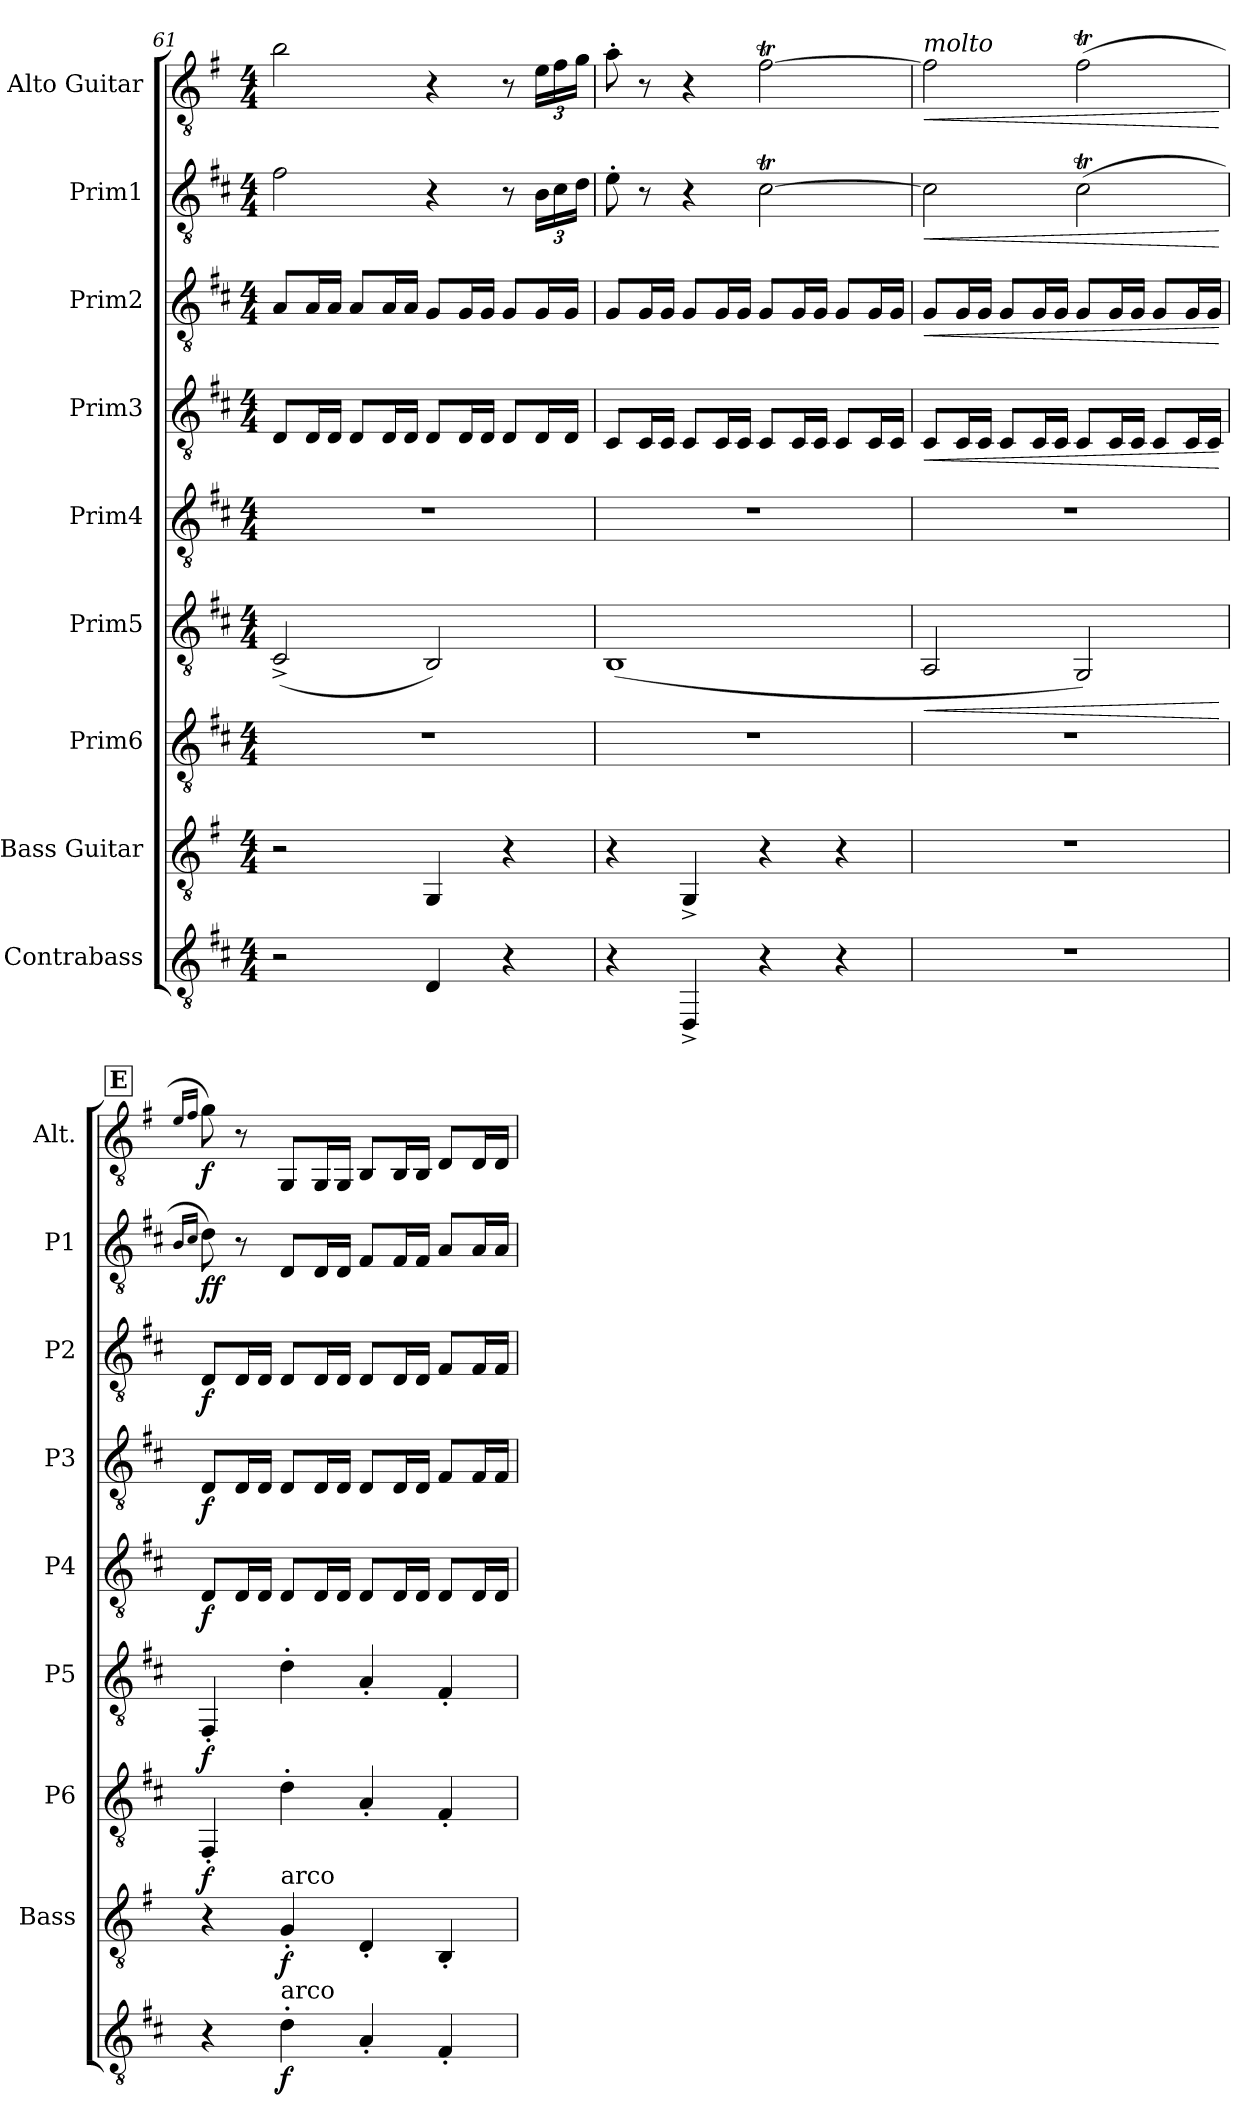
**kern	**dynam	**kern	**dynam	**kern	**dynam	**kern	**dynam	**kern	**dynam	**kern	**dynam	**kern	**dynam	**kern	**dynam	**kern	**dynam
*part9	*part9	*part8	*part8	*part7	*part7	*part6	*part6	*part5	*part5	*part4	*part4	*part3	*part3	*part2	*part2	*part1	*part1
*staff9	*staff9	*staff8	*staff8	*staff7	*staff7	*staff6	*staff6	*staff5	*staff5	*staff4	*staff4	*staff3	*staff3	*staff2	*staff2	*staff1	*staff1
*I"Contrabass	*	*I"Bass Guitar	*	*I"Prim6	*	*I"Prim5	*	*I"Prim4	*	*I"Prim3	*	*I"Prim2	*	*I"Prim1	*	*I"Alto Guitar	*
*	*	*I'Bass	*	*I'P6	*	*I'P5	*	*I'P4	*	*I'P3	*	*I'P2	*	*I'P1	*	*I'Alt.	*
*clefGv2	*	*clefGv2	*	*clefGv2	*	*clefGv2	*	*clefGv2	*	*clefGv2	*	*clefGv2	*	*clefGv2	*	*clefGv2	*
*ITrd7c12	*	*ITrd3c5	*	*	*	*	*	*	*	*	*	*	*	*	*	*ITrd-4c-7	*
*k[f#c#]	*	*k[f#c#]	*	*k[f#c#]	*	*k[f#c#]	*	*k[f#c#]	*	*k[f#c#]	*	*k[f#c#]	*	*k[f#c#]	*	*k[f#c#]	*
*M4/4	*	*M4/4	*	*M4/4	*	*M4/4	*	*M4/4	*	*M4/4	*	*M4/4	*	*M4/4	*	*M4/4	*
=61	=61	=61	=61	=61	=61	=61	=61	=61	=61	=61	=61	=61	=61	=61	=61	=61	=61
2r	.	2r	.	1r	.	(2C#^/	.	1r	.	8D/L	.	8A/L	.	2f#\	.	2ff#\	.
.	.	.	.	.	.	.	.	.	.	16D/L	.	16A/L	.	.	.	.	.
.	.	.	.	.	.	.	.	.	.	16D/JJ	.	16A/JJ	.	.	.	.	.
.	.	.	.	.	.	.	.	.	.	8D/L	.	8A/L	.	.	.	.	.
.	.	.	.	.	.	.	.	.	.	16D/L	.	16A/L	.	.	.	.	.
.	.	.	.	.	.	.	.	.	.	16D/JJ	.	16A/JJ	.	.	.	.	.
4DD/	.	4DD/	.	.	.	2BB/)	.	.	.	8D/L	.	8G/L	.	4r	.	4r	.
.	.	.	.	.	.	.	.	.	.	16D/L	.	16G/L	.	.	.	.	.
.	.	.	.	.	.	.	.	.	.	16D/JJ	.	16G/JJ	.	.	.	.	.
4r	.	4r	.	.	.	.	.	.	.	8D/L	.	8G/L	.	8r	.	8r	.
*	*	*	*	*	*	*	*	*	*	*	*	*	*	*Xbrackettup	*	*Xbrackettup	*
.	.	.	.	.	.	.	.	.	.	16D/L	.	16G/L	.	24B\LL	.	24b\LL	.
.	.	.	.	.	.	.	.	.	.	.	.	.	.	24c#\	.	24cc#\	.
.	.	.	.	.	.	.	.	.	.	16D/JJ	.	16G/JJ	.	.	.	.	.
.	.	.	.	.	.	.	.	.	.	.	.	.	.	24d\JJ	.	24dd\JJ	.
=62	=62	=62	=62	=62	=62	=62	=62	=62	=62	=62	=62	=62	=62	=62	=62	=62	=62
4r	.	4r	.	1r	.	(1BB	.	1r	.	8C#/L	.	8G/L	.	8e'\	.	8ee'\	.
.	.	.	.	.	.	.	.	.	.	16C#/L	.	16G/L	.	8r	.	8r	.
.	.	.	.	.	.	.	.	.	.	16C#/JJ	.	16G/JJ	.	.	.	.	.
4DDD^/	.	4DD^/	.	.	.	.	.	.	.	8C#/L	.	8G/L	.	4r	.	4r	.
.	.	.	.	.	.	.	.	.	.	16C#/L	.	16G/L	.	.	.	.	.
.	.	.	.	.	.	.	.	.	.	16C#/JJ	.	16G/JJ	.	.	.	.	.
4r	.	4r	.	.	.	.	.	.	.	8C#/L	.	8G/L	.	[2c#t\	.	[2cc#t\	.
.	.	.	.	.	.	.	.	.	.	16C#/L	.	16G/L	.	.	.	.	.
.	.	.	.	.	.	.	.	.	.	16C#/JJ	.	16G/JJ	.	.	.	.	.
4r	.	4r	.	.	.	.	.	.	.	8C#/L	.	8G/L	.	.	.	.	.
.	.	.	.	.	.	.	.	.	.	16C#/L	.	16G/L	.	.	.	.	.
.	.	.	.	.	.	.	.	.	.	16C#/JJ	.	16G/JJ	.	.	.	.	.
!!LO:PB:g=z
=63	=63	=63	=63	=63	=63	=63	=63	=63	=63	=63	=63	=63	=63	=63	=63	=63	=63
!	!	!	!	!	!	!	!	!	!	!	!	!	!	!	!	!LO:TX:a:i:t=molto	!
!	!	!	!	!	!	!	!LO:HP:b	!	!	!	!LO:HP:b	!	!LO:HP:b	!	!LO:HP:b	!	!LO:HP:b
1r	.	1r	.	1r	.	2AA/	<	1r	.	8C#/L	<	8G/L	<	2c#\]	<	2cc#\]	<
.	.	.	.	.	.	.	.	.	.	16C#/L	.	16G/L	.	.	.	.	.
.	.	.	.	.	.	.	.	.	.	16C#/JJ	.	16G/JJ	.	.	.	.	.
.	.	.	.	.	.	.	.	.	.	8C#/L	.	8G/L	.	.	.	.	.
.	.	.	.	.	.	.	.	.	.	16C#/L	.	16G/L	.	.	.	.	.
.	.	.	.	.	.	.	.	.	.	16C#/JJ	.	16G/JJ	.	.	.	.	.
.	.	.	.	.	.	2GG/)	.	.	.	8C#/L	.	8G/L	.	(2c#t\	.	(2cc#t\	.
.	.	.	.	.	.	.	.	.	.	16C#/L	.	16G/L	.	.	.	.	.
.	.	.	.	.	.	.	.	.	.	16C#/JJ	.	16G/JJ	.	.	.	.	.
.	.	.	.	.	.	.	.	.	.	8C#/L	.	8G/L	.	.	.	.	.
.	.	.	.	.	.	.	.	.	.	16C#/L	.	16G/L	.	.	.	.	.
.	.	.	.	.	.	.	.	.	.	16C#/JJ	.	16G/JJ	.	.	.	.	.
.	.	.	.	.	.	.	[	.	.	.	[	.	[	.	[	.	[
!!LO:REH:place=s1:a:B:fs=14:t=E
=64	=64	=64	=64	=64	=64	=64	=64	=64	=64	=64	=64	=64	=64	=64	=64	=64	=64
.	.	.	.	.	.	.	.	.	.	.	.	.	.	16qB/LL	.	16qb/LL	.
.	.	.	.	.	.	.	.	.	.	.	.	.	.	16qc#/JJ	.	16qcc#/JJ	.
!	!	!	!	!	!LO:DY:b	!	!LO:DY:b	!	!LO:DY:b	!	!LO:DY:b	!	!LO:DY:b	!	!LO:DY:b	!	!
!	!	!	!	!	!	!	!	!	!	!	!	!	!	!	!LO:DY:n=1:b	!	!LO:DY:b
4r	.	4r	.	4FF#'/	f	4FF#'/	f	8D/L	f	8D/L	f	8D/L	f	8d\)	f f	8dd\)	f
.	.	.	.	.	.	.	.	16D/L	.	16D/L	.	16D/L	.	8r	.	8r	.
.	.	.	.	.	.	.	.	16D/JJ	.	16D/JJ	.	16D/JJ	.	.	.	.	.
!	!	!LO:TX:a:t=arco	!	!	!	!	!	!	!	!	!	!	!	!	!	!	!
!LO:TX:a:t=arco	!	!	!	!	!	!	!	!	!	!	!	!	!	!	!	!	!
!	!LO:DY:b	!	!LO:DY:b	!	!	!	!	!	!	!	!	!	!	!	!	!	!
4D'\	f	4D'/	f	4d'\	.	4d'\	.	8D/L	.	8D/L	.	8D/L	.	8D/L	.	8D/L	.
.	.	.	.	.	.	.	.	16D/L	.	16D/L	.	16D/L	.	16D/L	.	16D/L	.
.	.	.	.	.	.	.	.	16D/JJ	.	16D/JJ	.	16D/JJ	.	16D/JJ	.	16D/JJ	.
4AA'/	.	4AA'/	.	4A'/	.	4A'/	.	8D/L	.	8D/L	.	8D/L	.	8F#/L	.	8F#/L	.
.	.	.	.	.	.	.	.	16D/L	.	16D/L	.	16D/L	.	16F#/L	.	16F#/L	.
.	.	.	.	.	.	.	.	16D/JJ	.	16D/JJ	.	16D/JJ	.	16F#/JJ	.	16F#/JJ	.
4FF#'/	.	4FF#'/	.	4F#'/	.	4F#'/	.	8D/L	.	8F#/L	.	8F#/L	.	8A/L	.	8A/L	.
.	.	.	.	.	.	.	.	16D/L	.	16F#/L	.	16F#/L	.	16A/L	.	16A/L	.
.	.	.	.	.	.	.	.	16D/JJ	.	16F#/JJ	.	16F#/JJ	.	16A/JJ	.	16A/JJ	.
=	=	=	=	=	=	=	=	=	=	=	=	=	=	=	=	=	=
*-	*-	*-	*-	*-	*-	*-	*-	*-	*-	*-	*-	*-	*-	*-	*-	*-	*-
